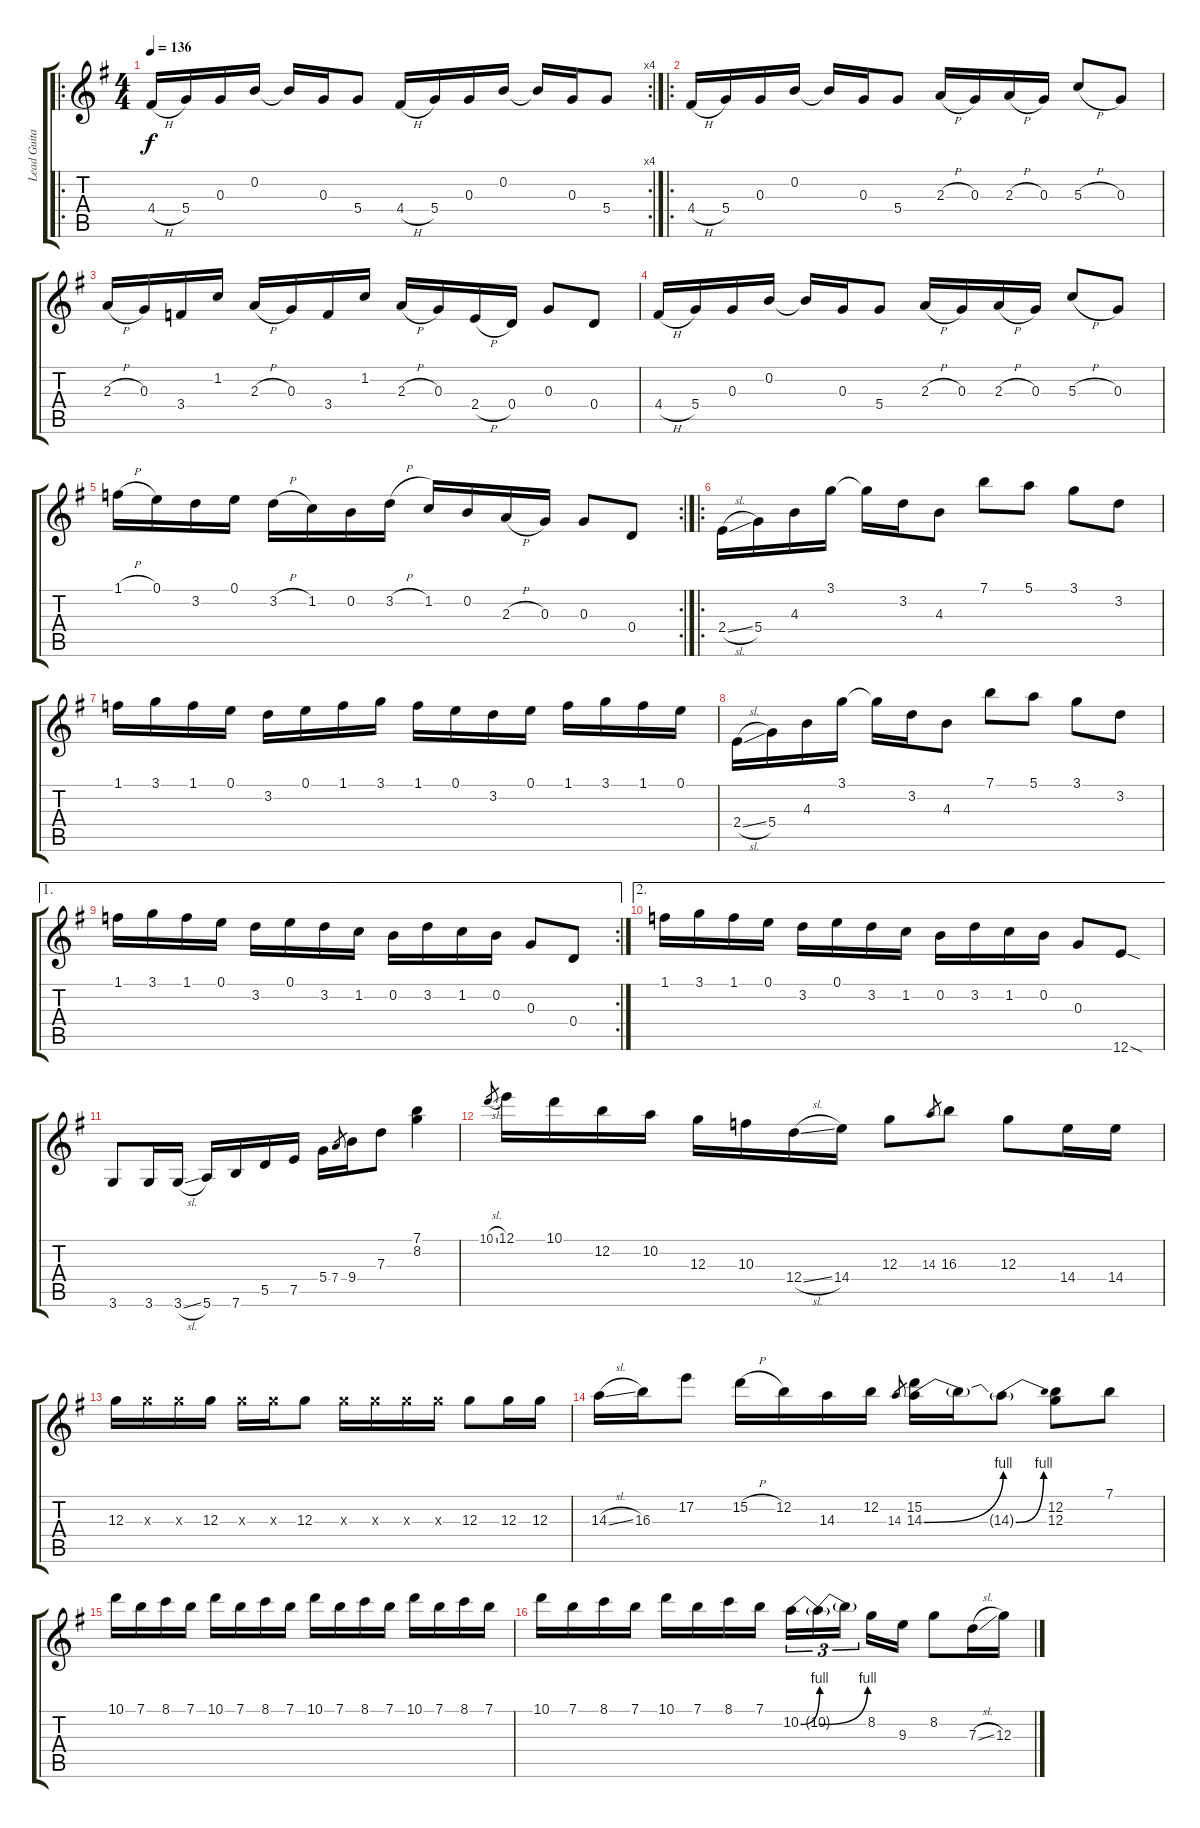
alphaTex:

\track ("Lead Guitar" "Lead Guita") {instrument electricguitarclean}
\staff {score tabs}
\tuning (E4 B3 G3 D3 A2 E2) {hide}
\ro
\rc 4
\ts (4 4)
\tempo 136
\clef g2
\ks g
4.4{h}.16{dy f instrument electricguitarclean} 5.4.16 0.3.16 0.2.16 0.2{t}.16 0.3.16 5.4.8 4.4{h}.16 5.4.16 0.3.16 0.2.16 0.2{t}.16 0.3.16 5.4.8 |
\ro
4.4{h}.16 5.4.16 0.3.16 0.2.16 0.2{t}.16 0.3.16 5.4.8 2.3{h}.16 0.3.16 2.3{h}.16 0.3.16 5.3{h}.8 0.3.8 |
2.3{h}.16 0.3.16 3.4.16 1.2.16 2.3{h}.16 0.3.16 3.4.16 1.2.16 2.3{h}.16 0.3.16 2.4{h}.16 0.4.16 0.3.8 0.4.8 |
4.4{h}.16 5.4.16 0.3.16 0.2.16 0.2{t}.16 0.3.16 5.4.8 2.3{h}.16 0.3.16 2.3{h}.16 0.3.16 5.3{h}.8 0.3.8 |
\rc 2
1.1{h}.16 0.1.16 3.2.16 0.1.16 3.2{h}.16 1.2.16 0.2.16 3.2{h}.16 1.2.16 0.2.16 2.3{h}.16 0.3.16 0.3.8 0.4.8 |
\ro
2.4{sl}.16 5.4.16 4.3.16 3.1.16 3.1{t}.16 3.2.16 4.3.8 7.1.8 5.1.8 3.1.8 3.2.8 |
1.1.16 3.1.16 1.1.16 0.1.16 3.2.16 0.1.16 1.1.16 3.1.16 1.1.16 0.1.16 3.2.16 0.1.16 1.1.16 3.1.16 1.1.16 0.1.16 |
2.4{sl}.16 5.4.16 4.3.16 3.1.16 3.1{t}.16 3.2.16 4.3.8 7.1.8 5.1.8 3.1.8 3.2.8 |
\ae 1
\rc 2
1.1.16 3.1.16 1.1.16 0.1.16 3.2.16 0.1.16 3.2.16 1.2.16 0.2.16 3.2.16 1.2.16 0.2.16 0.3.8 0.4.8 |
\ae 2
1.1.16 3.1.16 1.1.16 0.1.16 3.2.16 0.1.16 3.2.16 1.2.16 0.2.16 3.2.16 1.2.16 0.2.16 0.3.8 12.6{sod}.8 |
3.6.8 3.6.16 3.6{sl}.16 5.6.16 7.6.16 5.5.16 7.5.16 5.4.16 7.4.8{gr} 9.4.16 7.3.8 (7.1 8.2).4 |
10.1{sl}.8{gr} 12.1.16 10.1.16 12.2.16 10.2.16 12.3.16 10.3.16 12.4{sl}.16 14.4.16 12.3.8 14.3.8{gr} 16.3.8 12.3.8 14.4.16 14.4.16 |
12.3.16 12.3{x}.16 12.3{x}.16 12.3.16 12.3{x}.16 12.3{x}.16 12.3.8 12.3{x}.16 12.3{x}.16 12.3{x}.16 12.3{x}.16 12.3.8 12.3.16 12.3.16 |
14.3{sl}.16 16.3.16 17.2.8 15.2{h}.16 12.2.16 14.3.16 12.2.16 14.3.8{gr} (15.2 14.3{be (bend 0 0 60 4)}).16 14.3{t}.16 14.3{be (bend 0 0 60 4) t}.8 (12.2 12.3).8 7.1.8 |
10.1.16 7.1.16 8.1.16 7.1.16 10.1.16 7.1.16 8.1.16 7.1.16 10.1.16 7.1.16 8.1.16 7.1.16 10.1.16 7.1.16 8.1.16 7.1.16 |
10.1.16 7.1.16 8.1.16 7.1.16 10.1.16 7.1.16 8.1.16 7.1.16 10.2{be (bend 0 0 60 4)}.16{tu (3 2)} 10.2{be (bend 0 0 60 4) t}.16{tu (3 2)} 10.2{t}.16{tu (3 2) beam splitsecondary} 8.2.16 9.3.16 8.2.8 7.3{sl}.16 12.3.16
